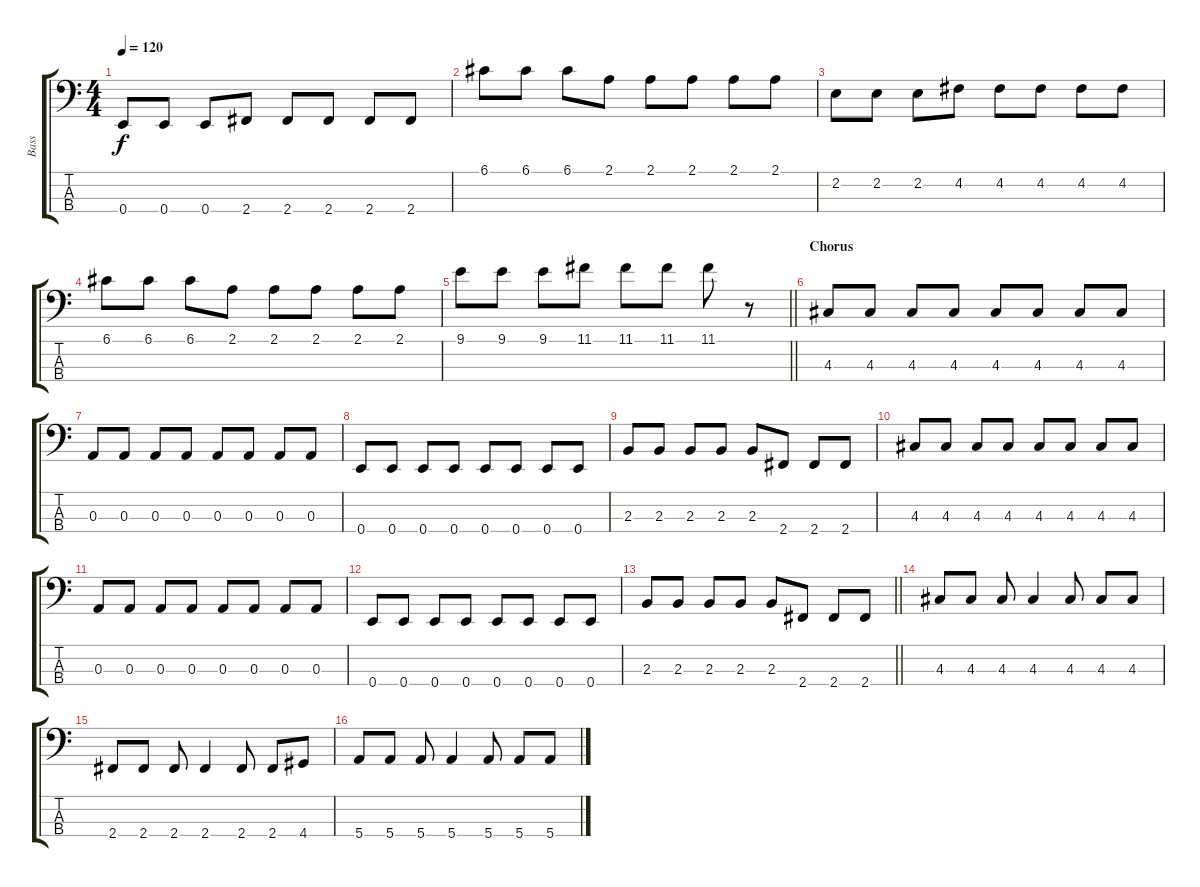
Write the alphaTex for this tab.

\track ("Bass" "Bass") {instrument electricbassfinger}
\staff {score tabs}
\tuning (G2 D2 A1 E1) {hide}
\ts (4 4)
\tempo 120
\clef f4
\ks c
0.4.8{dy f} 0.4.8 0.4.8 2.4.8 2.4.8 2.4.8 2.4.8 2.4.8 |
6.1.8 6.1.8 6.1.8 2.1.8 2.1.8 2.1.8 2.1.8 2.1.8 |
2.2.8 2.2.8 2.2.8 4.2.8 4.2.8 4.2.8 4.2.8 4.2.8 |
6.1.8 6.1.8 6.1.8 2.1.8 2.1.8 2.1.8 2.1.8 2.1.8 |
\barLineRight lightlight
9.1.8 9.1.8 9.1.8 11.1.8 11.1.8 11.1.8 11.1.8 r.8 |
\section ("" "Chorus")
4.3.8 4.3.8 4.3.8 4.3.8 4.3.8 4.3.8 4.3.8 4.3.8 |
0.3.8 0.3.8 0.3.8 0.3.8 0.3.8 0.3.8 0.3.8 0.3.8 |
0.4.8 0.4.8 0.4.8 0.4.8 0.4.8 0.4.8 0.4.8 0.4.8 |
2.3.8 2.3.8 2.3.8 2.3.8 2.3.8 2.4.8 2.4.8 2.4.8 |
4.3.8 4.3.8 4.3.8 4.3.8 4.3.8 4.3.8 4.3.8 4.3.8 |
0.3.8 0.3.8 0.3.8 0.3.8 0.3.8 0.3.8 0.3.8 0.3.8 |
0.4.8 0.4.8 0.4.8 0.4.8 0.4.8 0.4.8 0.4.8 0.4.8 |
\barLineRight lightlight
2.3.8 2.3.8 2.3.8 2.3.8 2.3.8 2.4.8 2.4.8 2.4.8 |
\section ("" "")
4.3.8 4.3.8 4.3.8 4.3.4 4.3.8 4.3.8 4.3.8 |
2.4.8 2.4.8 2.4.8 2.4.4 2.4.8 2.4.8 4.4.8 |
5.4.8 5.4.8 5.4.8 5.4.4 5.4.8 5.4.8 5.4.8
